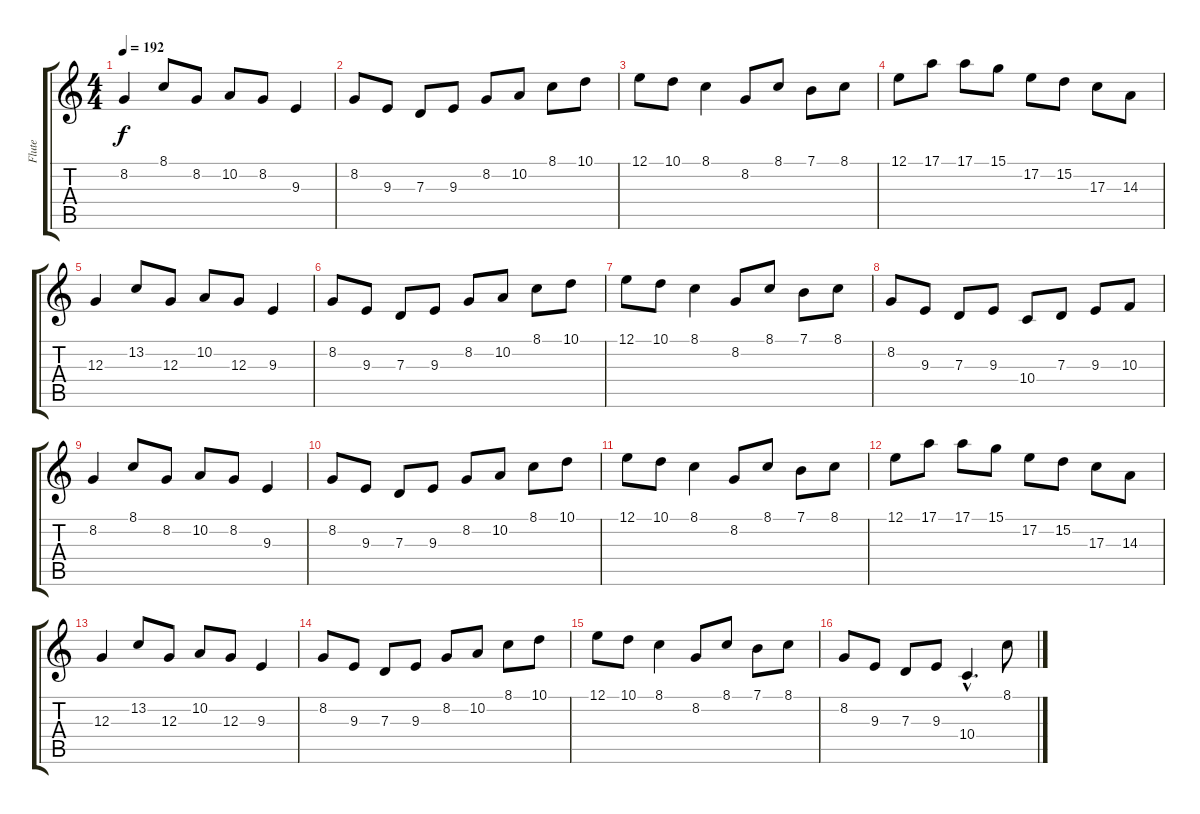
\track ("Flute" "Flute") {instrument flute}
\staff {score tabs}
\tuning (E4 B3 G3 D3 A2 E2) {hide}
\ts (4 4)
\tempo 192
\clef g2
\ks c
8.2.4{dy f instrument flute} 8.1.8 8.2.8 10.2.8 8.2.8 9.3.4 |
8.2.8 9.3.8 7.3.8 9.3.8 8.2.8 10.2.8 8.1.8 10.1.8 |
12.1.8 10.1.8 8.1.4 8.2.8 8.1.8 7.1.8 8.1.8 |
12.1.8 17.1.8 17.1.8 15.1.8 17.2.8 15.2.8 17.3.8 14.3.8 |
12.3.4 13.2.8 12.3.8 10.2.8 12.3.8 9.3.4 |
8.2.8 9.3.8 7.3.8 9.3.8 8.2.8 10.2.8 8.1.8 10.1.8 |
12.1.8 10.1.8 8.1.4 8.2.8 8.1.8 7.1.8 8.1.8 |
8.2.8 9.3.8 7.3.8 9.3.8 10.4.8 7.3.8 9.3.8 10.3.8 |
8.2.4 8.1.8 8.2.8 10.2.8 8.2.8 9.3.4 |
8.2.8 9.3.8 7.3.8 9.3.8 8.2.8 10.2.8 8.1.8 10.1.8 |
12.1.8 10.1.8 8.1.4 8.2.8 8.1.8 7.1.8 8.1.8 |
12.1.8 17.1.8 17.1.8 15.1.8 17.2.8 15.2.8 17.3.8 14.3.8 |
12.3.4 13.2.8 12.3.8 10.2.8 12.3.8 9.3.4 |
8.2.8 9.3.8 7.3.8 9.3.8 8.2.8 10.2.8 8.1.8 10.1.8 |
12.1.8 10.1.8 8.1.4 8.2.8 8.1.8 7.1.8 8.1.8 |
8.2.8 9.3.8 7.3.8 9.3.8 10.4{hac}.4{d} 8.1.8
